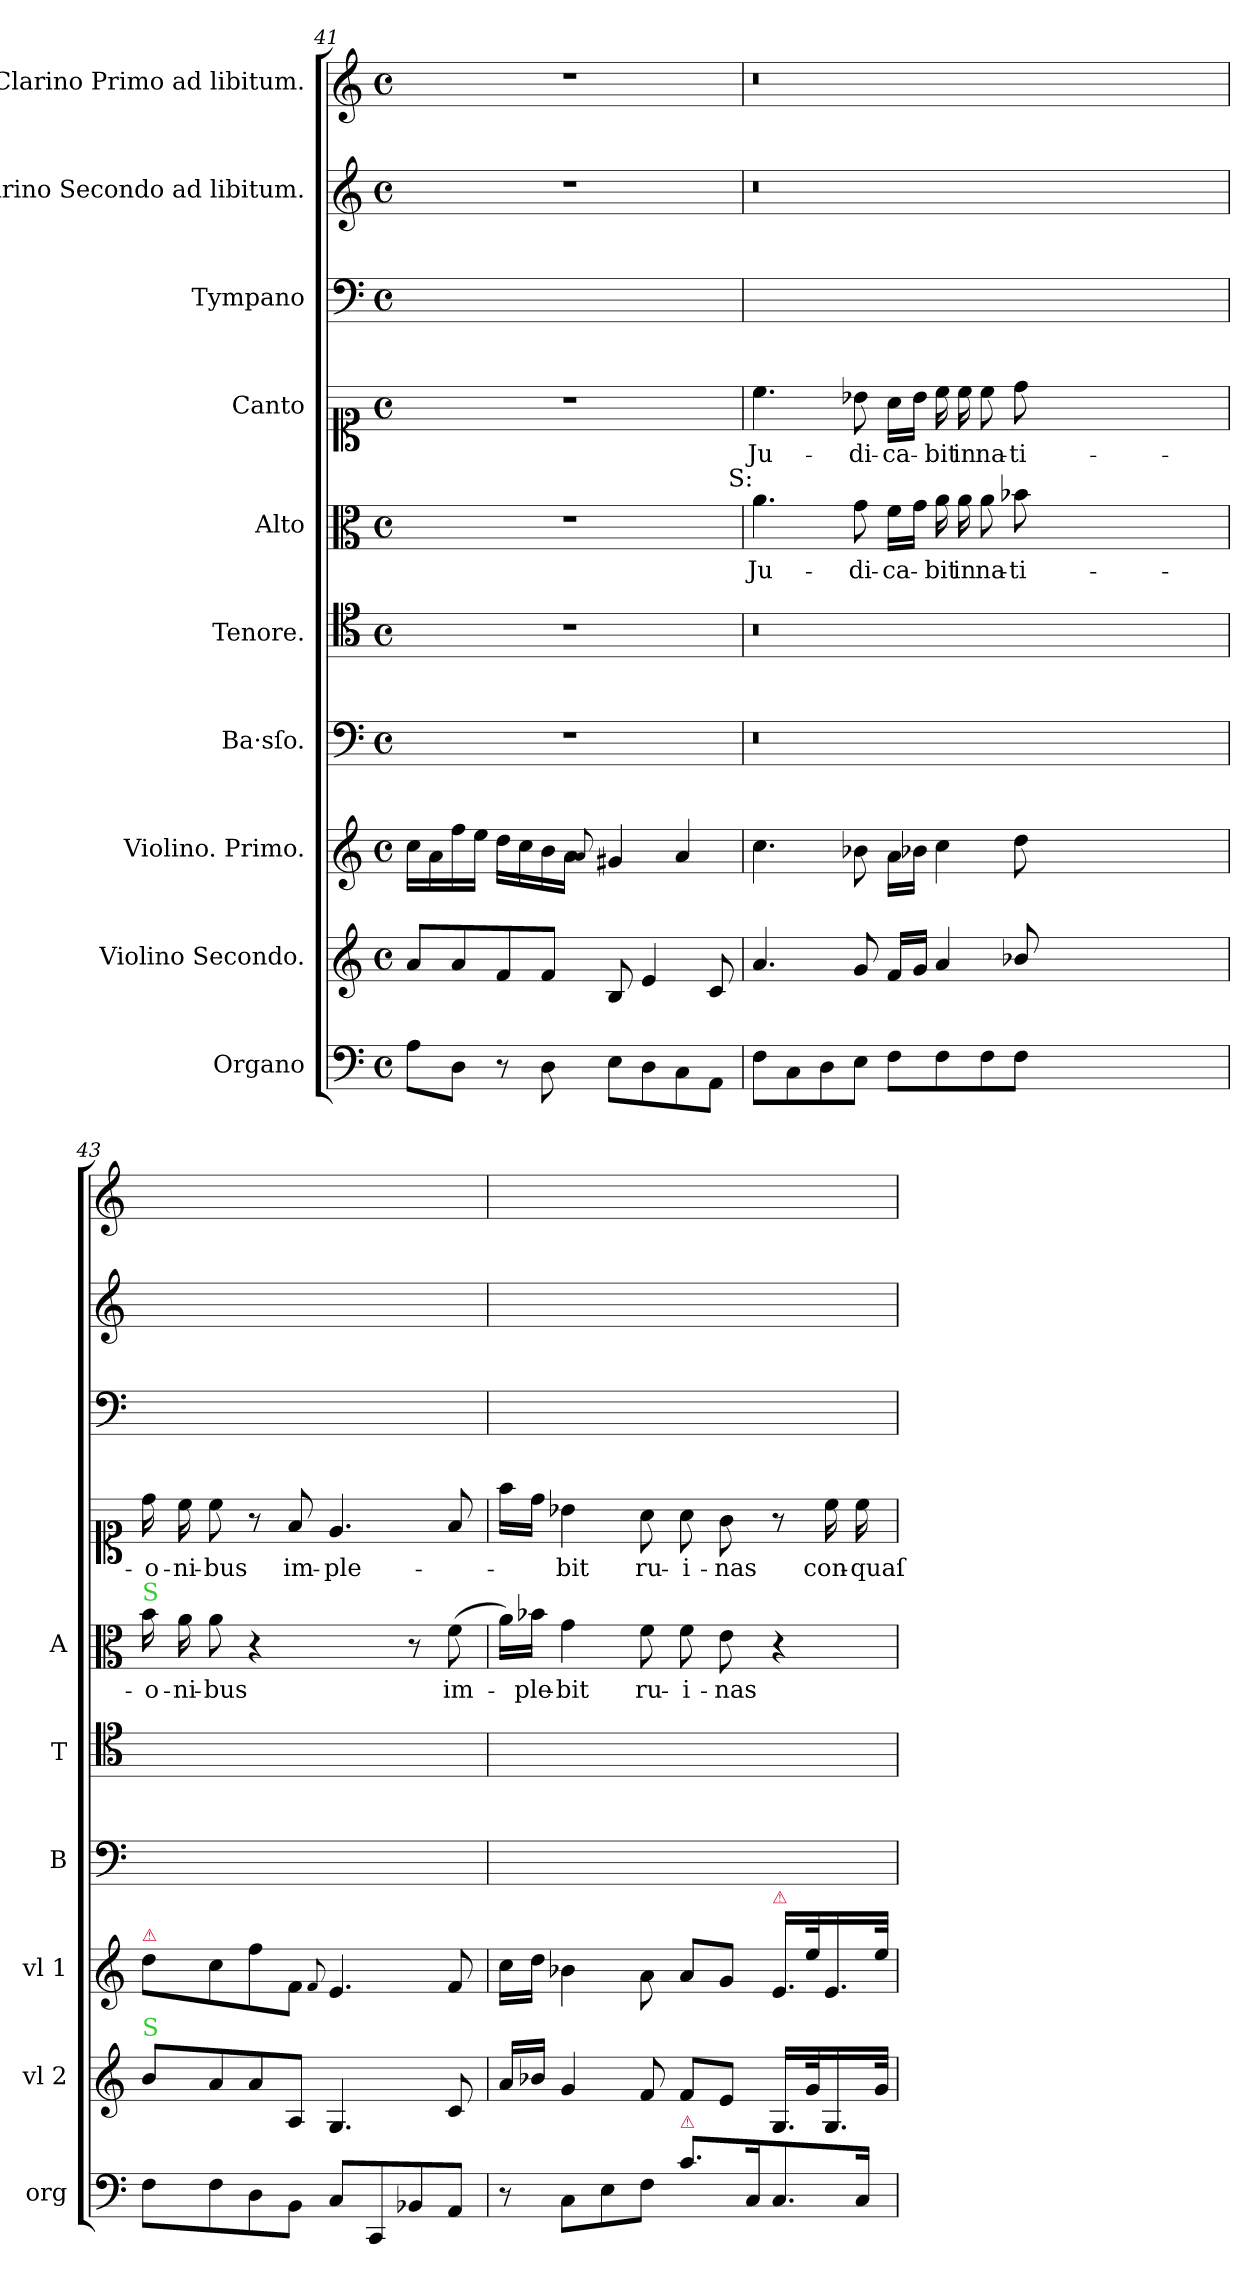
**kern	**kern	**dynam	**kern	**dynam	**kern	**kern	**kern	**text	**kern	**text	**kern	**kern	**kern
*part10	*part9	*part9	*part8	*part8	*part7	*part6	*part5	*part5	*part4	*part4	*part3	*part2	*part1
*staff10	*staff9	*staff9	*staff8	*staff8	*staff7	*staff6	*staff5	*staff5	*staff4	*staff4	*staff3	*staff2	*staff1
*I"Organo	*I"Violino Secondo.	*	*I"Violino. Primo.	*	*I"Ba·sſo.	*I"Tenore.	*I"Alto	*	*I"Canto	*	*I"Tympano	*I"Clarino Secondo ad libitum.	*I"Clarino Primo ad libitum.
*I'org	*I'vl 2	*	*I'vl 1	*	*I'B	*I'T	*I'A	*	*	*	*	*	*
*clefF4	*clefG2	*	*clefG2	*	*clefF4	*clefC4	*clefC3	*	*clefC1	*	*clefF4	*clefG2	*clefG2
*k[]	*k[]	*	*k[]	*	*k[]	*k[]	*k[]	*	*k[]	*	*k[]	*k[]	*k[]
*C:	*C:	*	*C:	*	*C:	*C:	*C:	*	*C:	*	*C:	*C:	*C:
*M4/4	*M4/4	*	*M4/4	*	*M4/4	*M4/4	*M4/4	*	*M4/4	*	*M4/4	*M4/4	*M4/4
*met(c)	*met(c)	*	*met(c)	*	*met(c)	*met(c)	*met(c)	*	*met(c)	*	*met(c)	*met(c)	*met(c)
=41	=41	=41	=41	=41	=41	=41	=41	=41	=41	=41	=41	=41	=41
8A\L	8a/L	.	16cc\LL	.	1r	1r	1r	.	1r	.	1ryy	1r	1r
.	.	.	16a\	.	.	.	.	.	.	.	.	.	.
8D\J	8a/	.	16ff\	.	.	.	.	.	.	.	.	.	.
.	.	.	16ee\JJ	.	.	.	.	.	.	.	.	.	.
8r	8f/	.	16dd\LL	.	.	.	.	.	.	.	.	.	.
.	.	.	16cc\	.	.	.	.	.	.	.	.	.	.
8D\	8f/J	.	16b\	.	.	.	.	.	.	.	.	.	.
.	.	.	16a\JJ	.	.	.	.	.	.	.	.	.	.
.	.	.	8qqa/	.	.	.	.	.	.	.	.	.	.
8E\L	8B/	.	4g#X/	.	.	.	.	.	.	.	.	.	.
8D\	4e/	.	.	.	.	.	.	.	.	.	.	.	.
8C\	.	.	4a/	.	.	.	.	.	.	.	.	.	.
8AA\J	8c/	.	.	.	.	.	.	.	.	.	.	.	.
=42	=42	=42	=42	=42	=42	=42	=42	=42	=42	=42	=42	=42	=42
!	!	!	!	!	!	!	!LO:TX:a:rj:t=S&colon;	!	!	!	!	!	!
!	!	!LO:DY:b	!	!LO:DY:a	!	!	!	!	!	!	!	!	!
8F\L	4.a/	P&colon;	4.cc\	p&colon;	0.r	0.r	4.a\	Ju-	4.cc\	Ju-	1ryy	0.r	0.r
8C\	.	.	.	.	.	.	.	.	.	.	.	.	.
8D\	.	.	.	.	.	.	.	.	.	.	.	.	.
8E\J	8g/	.	8b-X\	.	.	.	8g\	-di-	8b-X\	-di-	.	.	.
8F\L	16f/LL	.	16a\LL	.	.	.	16f\LL	-ca-	16a\LL	-ca-	.	.	.
.	16g/JJ	.	16b-X\JJ	.	.	.	16g\JJ	.	16b-\JJ	.	.	.	.
8F\	4a/	.	4cc\	.	.	.	16a\	-bit	16cc\	-bit	.	.	.
.	.	.	.	.	.	.	16a\	in	16cc\	in	.	.	.
8F\	.	.	.	.	.	.	8a\	na-	8cc\	na-	.	.	.
8F\J	8b-X/	.	8dd\	.	.	.	8b-X\	-ti-	8dd\	-ti-	.	.	.
0ryy	0ryy	.	0ryy	.	.	.	0ryy	.	0ryy	.	0ryy	.	.
=43	=43	=43	=43	=43	=43	=43	=43	=43	=43	=43	=43	=43	=43
!	!	!	!	!	!	!	!LO:TX:a:color=limegreen:t=S	!	!	!	!	!	!
!	!	!	!LO:TX:a:color=crimson:t=⚠	!	!	!	!	!	!	!	!	!	!
!	!LO:TX:a:color=limegreen:t=S	!	!	!	!	!	!	!	!	!	!	!	!
8F\L	8b/L	.	8dd\L	.	1ryy	1ryy	16b\	-o-	16dd\	-o-	1ryy	1ryy	1ryy
.	.	.	.	.	.	.	16a\	-ni-	16cc\	-ni-	.	.	.
8F\	8a/	.	8cc\	.	.	.	8a\	-bus	8cc\	-bus	.	.	.
!	!	!	!	!	!	!	!LO:N:vis=4	!	!	!	!	!	!
8D\	8a/	.	8ff\	.	.	.	2r	.	8r	.	.	.	.
8BB\J	8A/J	.	8f/J	.	.	.	.	.	8f/	im-	.	.	.
.	.	.	8qqf/	.	.	.	.	.	.	.	.	.	.
8C/L	4.G/	.	4.e/	.	.	.	.	.	4.e/	-ple-	.	.	.
8CC/	.	.	.	.	.	.	.	.	.	.	.	.	.
8BB-X/	.	.	.	.	.	.	8r	.	.	.	.	.	.
8AA/J	8c/	.	8f/	.	.	.	(8f\	im-	8f/	.	.	.	.
=44	=44	=44	=44	=44	=44	=44	=44	=44	=44	=44	=44	=44	=44
8r	16a/LL	.	16cc\LL	.	1ryy	1ryy	16a\LL)	.	16ff\LL	.	1ryy	1ryy	1ryy
.	16b-X/JJ	.	16dd\JJ	.	.	.	16b-X\JJ	-ple-	16dd\JJ	.	.	.	.
8C\L	4g/	.	4b-X\	.	.	.	4g\	-bit	4b-X\	-bit	.	.	.
8E\	.	.	.	.	.	.	.	.	.	.	.	.	.
8F\J	8f/	.	8a\	.	.	.	8f\	ru-	8a\	ru-	.	.	.
!LO:TX:a:color=crimson:t=⚠	!	!	!	!	!	!	!	!	!	!	!	!	!
8.c\L	8f/L	.	8a/L	.	.	.	8f\	-i-	8a\	-i-	.	.	.
.	8e/J	.	8g/J	.	.	.	8e\	-nas	8g\	-nas	.	.	.
16C/K	.	.	.	.	.	.	.	.	.	.	.	.	.
!	!	!	!LO:TX:a:color=crimson:t=⚠	!	!	!	!	!	!	!	!	!	!
8.C/	16.G/LL	.	16.e/LL	.	.	.	4r	.	8r	.	.	.	.
.	32g/K	.	32ee\K	.	.	.	.	.	.	.	.	.	.
.	16.G/	.	16.e/	.	.	.	.	.	16cc\	con-	.	.	.
16C/Jk	.	.	.	.	.	.	.	.	16cc\	-quaſ-	.	.	.
.	32g/JJk	.	32ee\JJk	.	.	.	.	.	.	.	.	.	.
=	=	=	=	=	=	=	=	=	=	=	=	=	=
*-	*-	*-	*-	*-	*-	*-	*-	*-	*-	*-	*-	*-	*-
